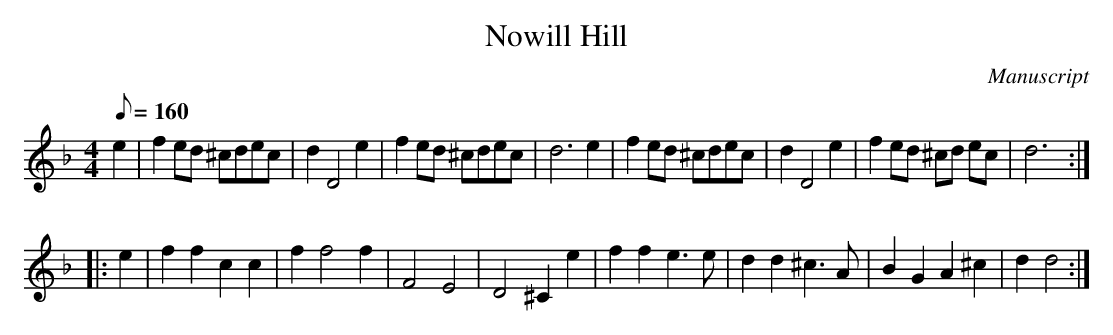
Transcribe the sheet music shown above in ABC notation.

X:1
T: Nowill Hill
M:4/4
L:1/8
Q:160
O:Manuscript
K:F
e2|f2 ed ^cdec|d2 D4 e2|f2 ed ^cdec|d6 e2|f2 ed ^cdec|d2 D4 e2|f2 ed ^cd ec|d6:|
|: e2|f2 f2 c2 c2|f2 f4 f2|F4 E4|D4 ^C2 e2|f2 f2 e3 e|d2 d2 ^c3 A|B2 G2 A2 ^c2|d2 d4:|
